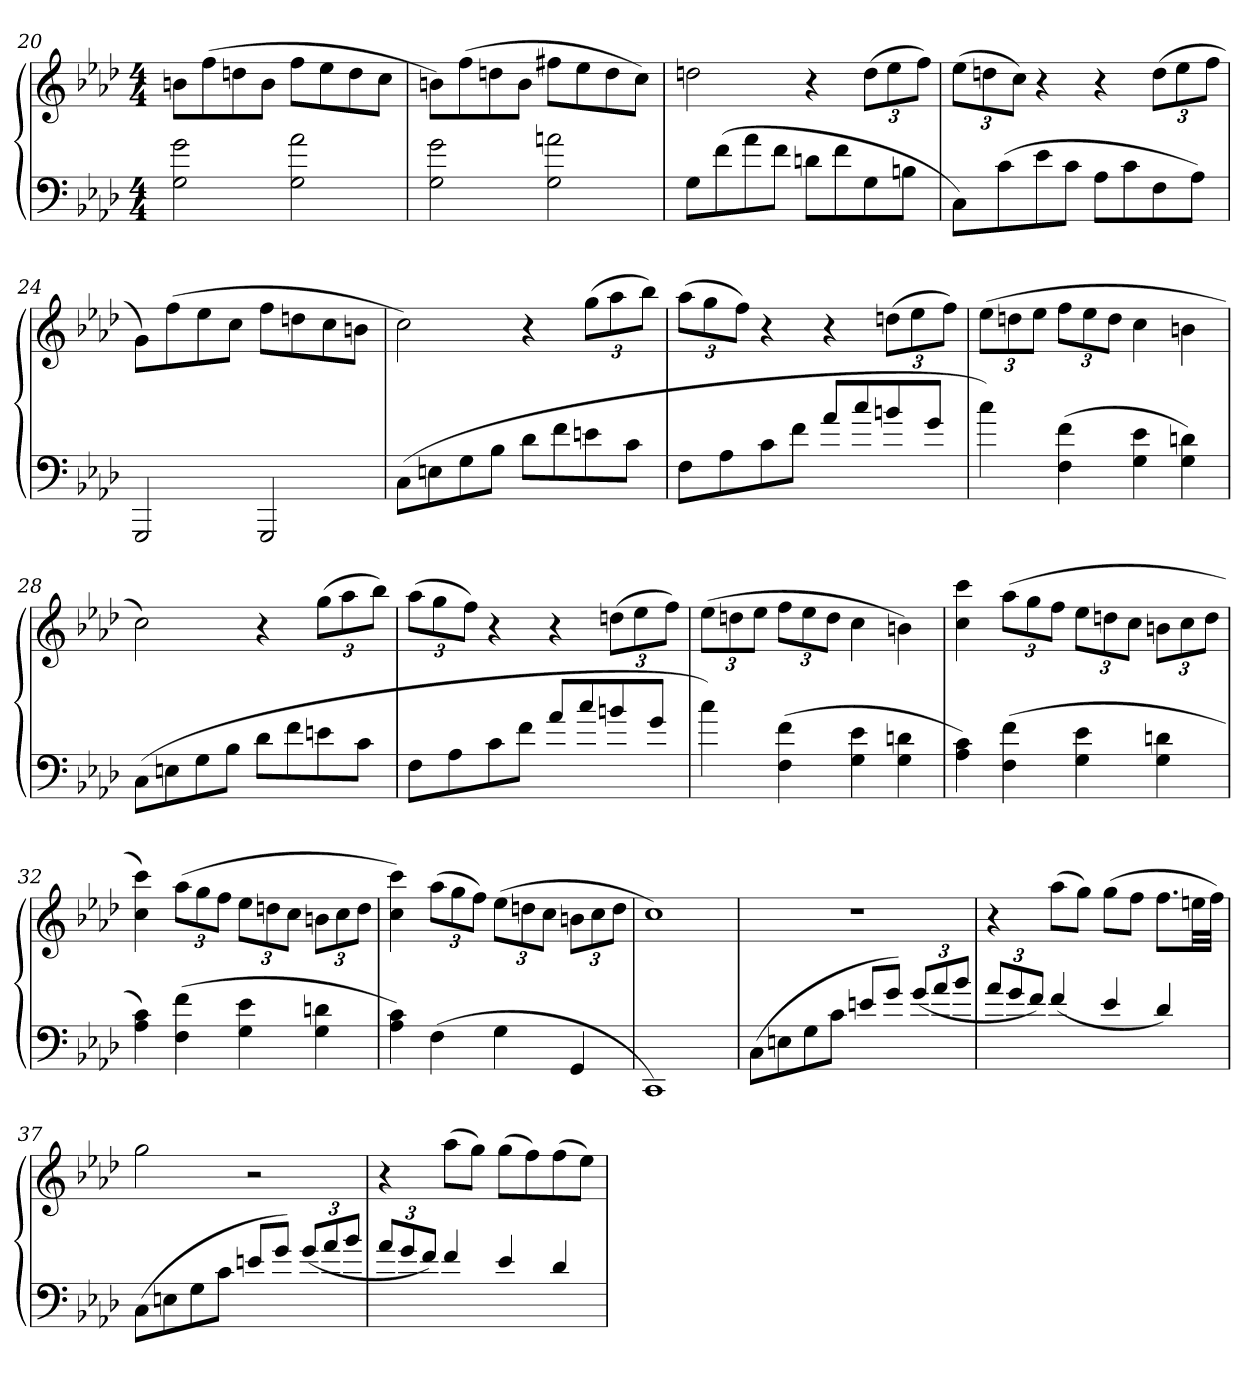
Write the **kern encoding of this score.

**kern	**kern
*part1	*part1
*staff2	*staff1
*clefF4	*clefG2
*k[b-e-a-d-]	*k[b-e-a-d-]
*M4/4	*M4/4
=20	=20
2G\ 2g\	8bn\L
.	(8ff\
.	8ddn\
.	8b\J
2G\ 2a-\	8ff\L
.	8ee-\
.	8dd\
.	8cc\J
=21	=21
2G\ 2g\	8bn\L)
.	(8ff\
.	8ddn\
.	8b\J
2G\ 2an\	8ff#X\L
.	8ee-\
.	8dd\
.	8cc\J)
=22	=22
8G\L	2ddn\
(8f\	.
8a-\	.
8f\J	.
8dn\L	4r
8f\	.
8G\	(12dd\L
.	12ee-\
8Bn\J	.
.	12ff\J)
=23	=23
8C\L)	(12ee-\L
.	12ddn\
(8c\	.
.	12cc\J)
8e-\	4r
8c\J	.
8A-\L	4r
8c\	.
8F\	(12dd\L
.	12ee-\
8A-\J)	.
.	12ff\J
=24	=24
2GGG/	8g\L)
.	(8ff\
.	8ee-\
.	8cc\J
2GGG/	8ff\L
.	8ddn\
.	8cc\
.	8bn\J
=25	=25
(8C\L	2cc\)
8En\	.
8G\	.
8B-\J	.
8d-\L	4r
8f\	.
8en\	(12gg\L
.	12aa-\
8c\J	.
.	12bb-\J)
=26	=26
8F\L	(12aa-\L
.	12gg\
8A-\	.
.	12ff\J)
8c\	4r
8f\J	.
8a-/L	4r
8cc/	.
8bn/	(12ddn\L
.	12ee-\
8g/J	.
.	12ff\J)
=27	=27
4cc\)	(12ee-\L
.	12ddn\
.	12ee-\J
(4F\ 4f\	12ff\L
.	12ee-\
.	12dd\J
4G\ 4e-\	4cc\
4G\ 4dn\)	4bn\
=28	=28
(8C\L	2cc\)
8En\	.
8G\	.
8B-\J	.
8d-\L	4r
8f\	.
8en\	(12gg\L
.	12aa-\
8c\J	.
.	12bb-\J)
=29	=29
8F\L	(12aa-\L
.	12gg\
8A-\	.
.	12ff\J)
8c\	4r
8f\J	.
8a-/L	4r
8cc/	.
8bn/	(12ddn\L
.	12ee-\
8g/J	.
.	12ff\J)
=30	=30
4cc\)	(12ee-\L
.	12ddn\
.	12ee-\J
(4F\ 4f\	12ff\L
.	12ee-\
.	12dd\J
4G\ 4e-\	4cc\
4G\ 4dn\	4bn\)
=31	=31
4A-\ 4c\)	4cc\ 4ccc\
(4F\ 4f\	(12aa-\L
.	12gg\
.	12ff\J
4G\ 4e-\	12ee-\L
.	12ddn\
.	12cc\J
4G\ 4dn\	12bn\L
.	12cc\
.	12dd\J
=32	=32
4A-\ 4c\)	4cc\ 4ccc\)
(4F\ 4f\	(12aa-\L
.	12gg\
.	12ff\J
4G\ 4e-\	12ee-\L
.	12ddn\
.	12cc\J
4G\ 4dn\	12bn\L
.	12cc\
.	12dd\J
=33	=33
4A-\ 4c\)	4cc\ 4ccc\)
(4F\	(12aa-\L
.	12gg\
.	12ff\J)
4G\	(12ee-\L
.	12ddn\
.	12cc\J
4GG/	12bn\L
.	12cc\
.	12dd\J
=34	=34
1CC)	1cc)
=35	=35
(8C\L	1r
8En\	.
8G\	.
8c\J	.
8en/L	.
8g/J)	.
(12g/L	.
12a-/	.
12b-/J	.
=36	=36
12a-/L	4r
12g/	.
12f/J)	.
(4f/	(8aa-\L
.	8gg\J)
4e-/	(8gg\L
.	8ff\J
4d-/)	8.ff\L
.	32een\LL
.	32ff\JJJ)
=37	=37
(8C\L	2gg\
8En\	.
8G\	.
8c\J	.
8en/L	2r
8g/J)	.
(12g/L	.
12a-/	.
12b-/J	.
=38	=38
12a-/L	4r
12g/	.
12f/J)	.
4f/	(8aa-\L
.	8gg\J)
4e-/	(8gg\L
.	8ff\)
4d-/	(8ff\
.	8ee-\J)
=	=
*-	*-
